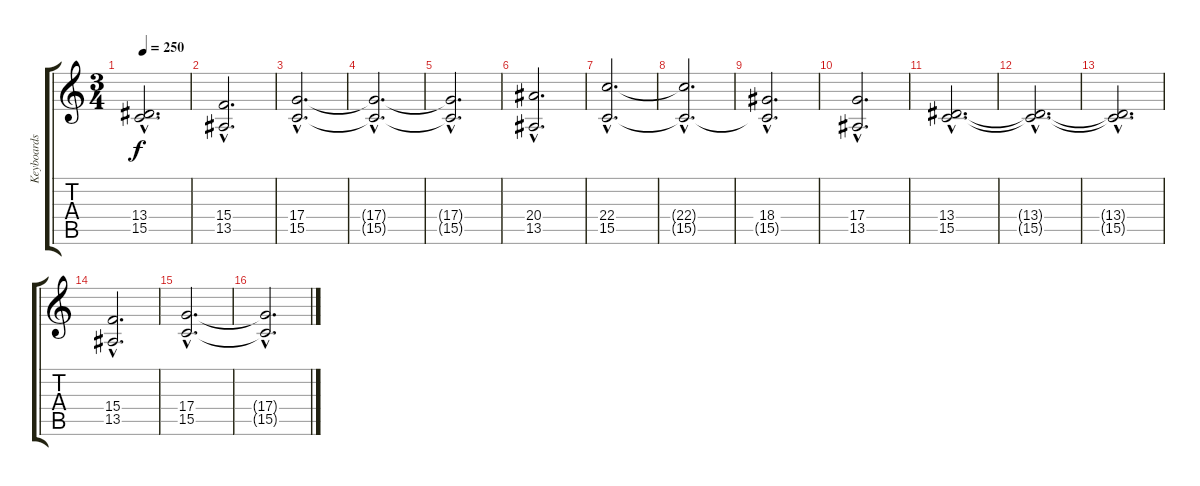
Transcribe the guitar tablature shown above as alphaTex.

\track ("Keyboards 1" "Keyboards ") {instrument stringensemble1}
\staff {score tabs}
\tuning (E4 B3 G3 D3 A2 E2) {hide}
\ts (3 4)
\tempo 250
\clef g2
\ks c
(13.4{hac t} 15.5{hac t}).2{d dy f} |
(15.4{hac} 13.5{hac}).2{d} |
(17.4{hac} 15.5{hac}).2{d} |
(17.4{hac t} 15.5{hac t}).2{d} |
(17.4{hac t} 15.5{hac t}).2{d} |
(20.4{hac} 13.5{hac}).2{d} |
(22.4{hac} 15.5{hac}).2{d} |
(22.4{hac t} 15.5{hac t}).2{d} |
(18.4{hac} 15.5{hac t}).2{d} |
(17.4{hac} 13.5{hac}).2{d} |
(13.4{hac} 15.5{hac}).2{d} |
(13.4{hac t} 15.5{hac t}).2{d} |
(13.4{hac t} 15.5{hac t}).2{d} |
(15.4{hac} 13.5{hac}).2{d} |
(17.4{hac} 15.5{hac}).2{d} |
(17.4{hac t} 15.5{hac t}).2{d}
